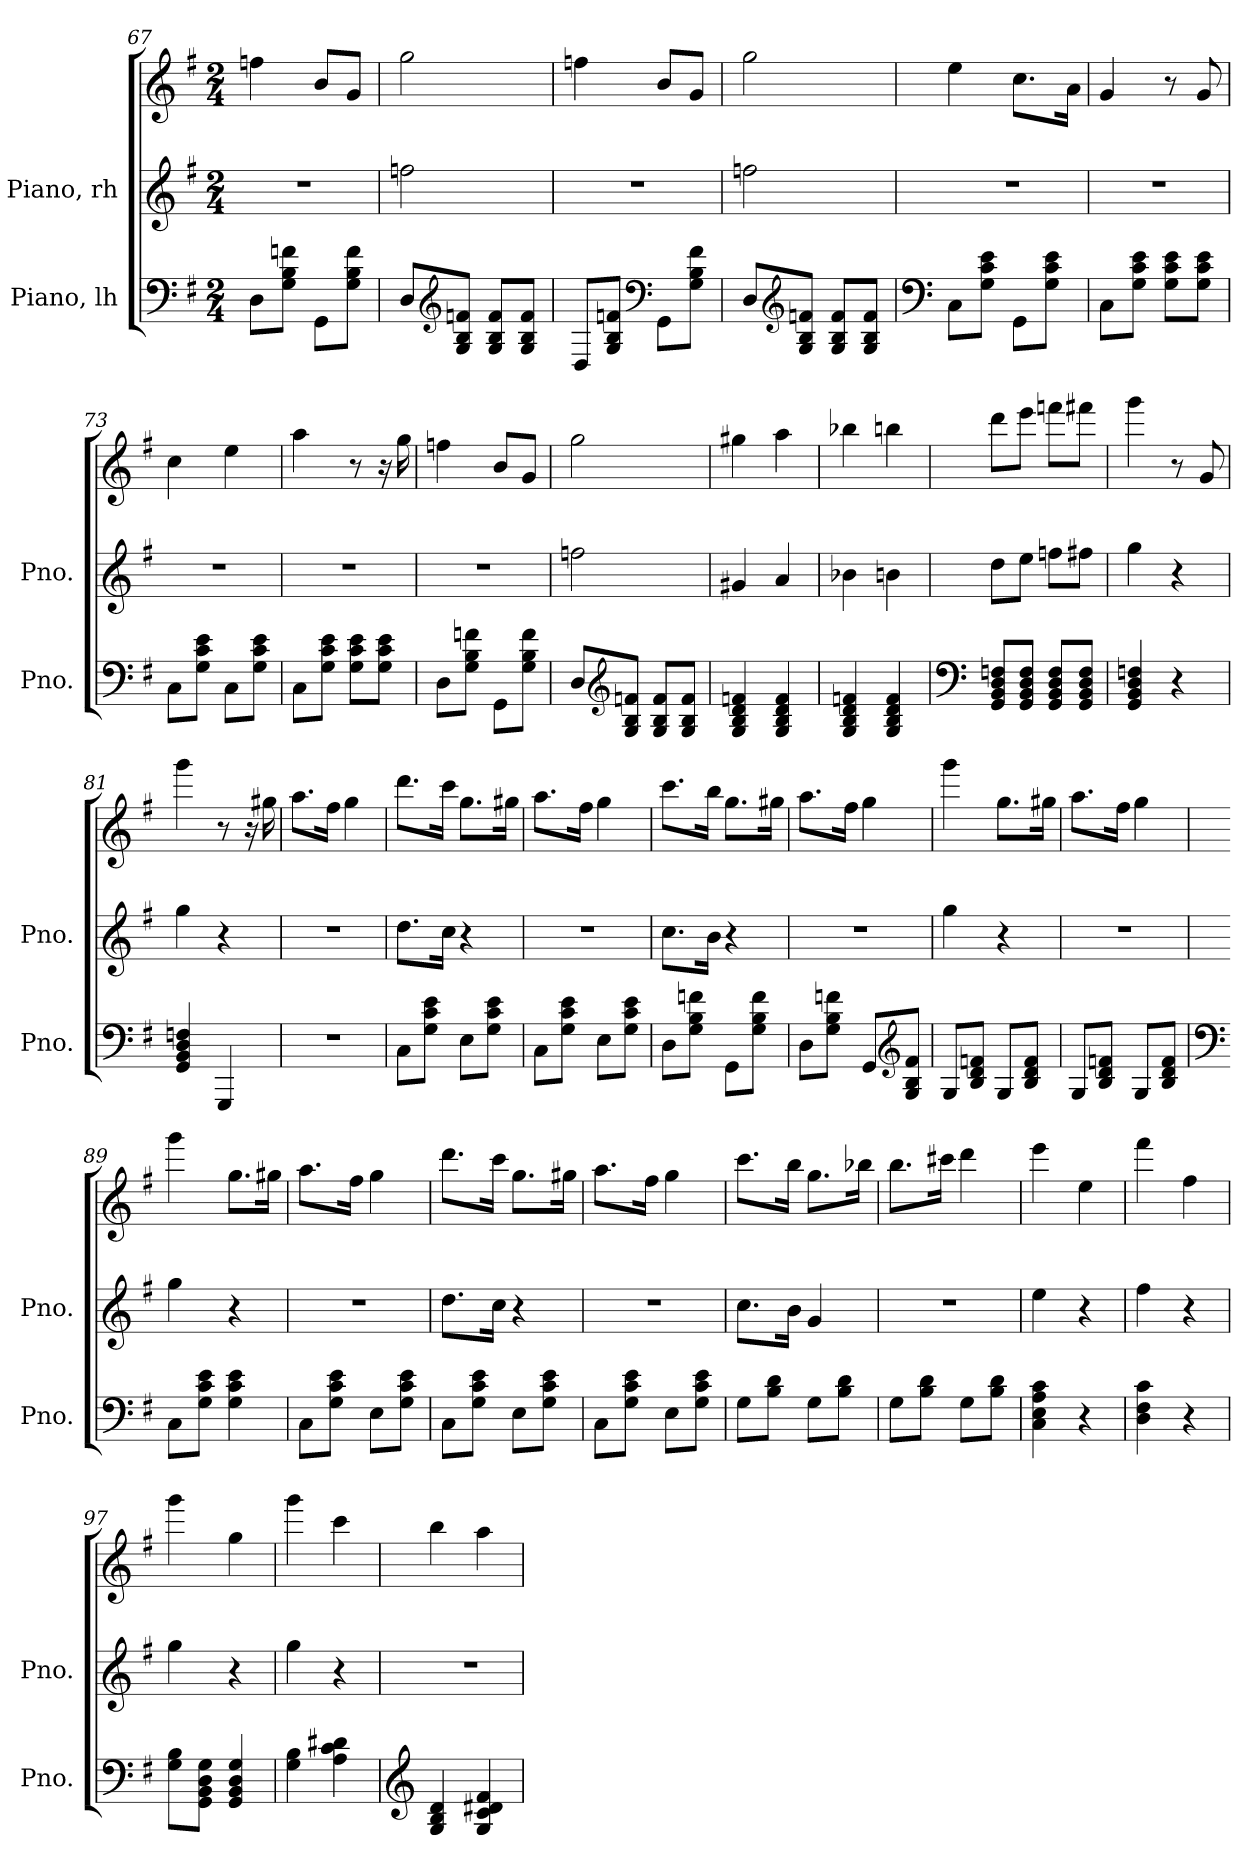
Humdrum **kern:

**kern	**kern	**kern
*part2	*part1	*part1
*staff3	*staff2	*staff1
*I"Piano, lh	*I"Piano, rh	*
*I'Pno.	*I'Pno.	*
*clefF4	*clefG2	*clefG2
*k[f#]	*k[f#]	*k[f#]
*M2/4	*M2/4	*M2/4
=67	=67	=67
8D\L	2r	4ffn\
8G\ 8B\ 8fn\J	.	.
8GG\L	.	8b/L
8G\ 8B\ 8f\J	.	8g/J
=68	=68	=68
8D/L	2ffn\	2gg\
*clefG2	*	*
8G/ 8B/ 8fn/J	.	.
8G/ 8B/ 8f/L	.	.
8G/ 8B/ 8f/J	.	.
=69	=69	=69
8D/L	2r	4ffn\
8G/ 8B/ 8fn/J	.	.
*clefF4	*	*
8GG\L	.	8b/L
8G\ 8B\ 8f\J	.	8g/J
!!LO:LB:g=z
=70	=70	=70
8D/L	2ffn\	2gg\
*clefG2	*	*
8G/ 8B/ 8fn/J	.	.
8G/ 8B/ 8f/L	.	.
8G/ 8B/ 8f/J	.	.
=71	=71	=71
*clefF4	*	*
8C\L	2r	4ee\
8G\ 8c\ 8e\J	.	.
8GG\L	.	8.cc\L
8G\ 8c\ 8e\J	.	.
.	.	16a\Jk
=72	=72	=72
8C\L	2r	4g/
8G\ 8c\ 8e\J	.	.
8G\ 8c\ 8e\L	.	8r
8G\ 8c\ 8e\J	.	8g/
=73	=73	=73
8C\L	2r	4cc\
8G\ 8c\ 8e\J	.	.
8C\L	.	4ee\
8G\ 8c\ 8e\J	.	.
=74	=74	=74
8C\L	2r	4aa\
8G\ 8c\ 8e\J	.	.
8G\ 8c\ 8e\L	.	8r
8G\ 8c\ 8e\J	.	16r
.	.	16gg\
=75	=75	=75
8D\L	2r	4ffn\
8G\ 8B\ 8fn\J	.	.
8GG\L	.	8b/L
8G\ 8B\ 8f\J	.	8g/J
!!LO:PB:g=z
=76	=76	=76
8D/L	2ffn\	2gg\
*clefG2	*	*
8G/ 8B/ 8fn/J	.	.
8G/ 8B/ 8f/L	.	.
8G/ 8B/ 8f/J	.	.
=77	=77	=77
4G/ 4B/ 4d/ 4fn/	4g#X/	4gg#X\
4G/ 4B/ 4d/ 4f/	4a/	4aa\
=78	=78	=78
4G/ 4B/ 4d/ 4fn/	4b-X\	4bb-X\
4G/ 4B/ 4d/ 4f/	4bn\	4bbn\
=79	=79	=79
*clefF4	*	*
8GG/ 8BB/ 8D/ 8Fn/L	8dd\L	8ddd\L
8GG/ 8BB/ 8D/ 8F/J	8ee\J	8eee\J
8GG/ 8BB/ 8D/ 8F/L	8ffn\L	8fffn\L
8GG/ 8BB/ 8D/ 8F/J	8ff#X\J	8fff#X\J
=80	=80	=80
4GG/ 4BB/ 4D/ 4Fn/	4gg\	4ggg\
4r	4r	8r
.	.	8g/
=81	=81	=81
4GG/ 4BB/ 4D/ 4Fn/	4gg\	4ggg\
4GGG/	4r	8r
.	.	16r
.	.	16gg#X\
=82	=82	=82
2r	2r	8.aa\L
.	.	16ff#\Jk
.	.	4gg\
!!LO:LB:g=z
=83	=83	=83
8C\L	8.dd\L	8.ddd\L
8G\ 8c\ 8e\J	.	.
.	16cc\Jk	16ccc\Jk
8E\L	4r	8.gg\L
8G\ 8c\ 8e\J	.	.
.	.	16gg#X\Jk
=84	=84	=84
8C\L	2r	8.aa\L
8G\ 8c\ 8e\J	.	.
.	.	16ff#\Jk
8E\L	.	4gg\
8G\ 8c\ 8e\J	.	.
=85	=85	=85
8D\L	8.cc\L	8.ccc\L
8G\ 8B\ 8fn\J	.	.
.	16b\Jk	16bb\Jk
8GG\L	4r	8.gg\L
8G\ 8B\ 8f\J	.	.
.	.	16gg#X\Jk
=86	=86	=86
8D\L	2r	8.aa\L
8G\ 8B\ 8fn\J	.	.
.	.	16ff#\Jk
8GG/L	.	4gg\
*clefG2	*	*
8G/ 8B/ 8f/J	.	.
=87	=87	=87
8G/L	4gg\	4ggg\
8B/ 8d/ 8fn/J	.	.
8G/L	4r	8.gg\L
8B/ 8d/ 8f/J	.	.
.	.	16gg#X\Jk
=88	=88	=88
8G/L	2r	8.aa\L
8B/ 8d/ 8fn/J	.	.
.	.	16ff#\Jk
8G/L	.	4gg\
8B/ 8d/ 8f/J	.	.
!!LO:LB:g=z
=89	=89	=89
*clefF4	*	*
8C\L	4gg\	4ggg\
8G\ 8c\ 8e\J	.	.
4G\ 4c\ 4e\	4r	8.gg\L
.	.	16gg#X\Jk
=90	=90	=90
8C\L	2r	8.aa\L
8G\ 8c\ 8e\J	.	.
.	.	16ff#\Jk
8E\L	.	4gg\
8G\ 8c\ 8e\J	.	.
=91	=91	=91
8C\L	8.dd\L	8.ddd\L
8G\ 8c\ 8e\J	.	.
.	16cc\Jk	16ccc\Jk
8E\L	4r	8.gg\L
8G\ 8c\ 8e\J	.	.
.	.	16gg#X\Jk
=92	=92	=92
8C\L	2r	8.aa\L
8G\ 8c\ 8e\J	.	.
.	.	16ff#\Jk
8E\L	.	4gg\
8G\ 8c\ 8e\J	.	.
=93	=93	=93
8G\L	8.cc\L	8.ccc\L
8B\ 8d\J	.	.
.	16b\Jk	16bb\Jk
8G\L	4g/	8.gg\L
8B\ 8d\J	.	.
.	.	16bb-X\Jk
=94	=94	=94
8G\L	2r	8.bb\L
8B\ 8d\J	.	.
.	.	16ccc#X\Jk
8G\L	.	4ddd\
8B\ 8d\J	.	.
=95	=95	=95
4C\ 4E\ 4A\ 4c\	4ee\	4eee\
4r	4r	4ee\
!!LO:LB:g=z
=96	=96	=96
4D\ 4F#\ 4c\	4ff#\	4fff#\
4r	4r	4ff#\
=97	=97	=97
8G\ 8B\L	4gg\	4ggg\
8GG\ 8BB\ 8D\ 8G\J	.	.
4GG/ 4BB/ 4D/ 4G/	4r	4gg\
=98	=98	=98
4G\ 4B\	4gg\	4ggg\
4A\ 4c\ 4d#X\	4r	4ccc\
=99	=99	=99
*clefG2	*	*
4G/ 4B/ 4d/	2r	4bb\
4G/ 4c/ 4d#X/ 4f#/	.	4aa\
=	=	=
*-	*-	*-
